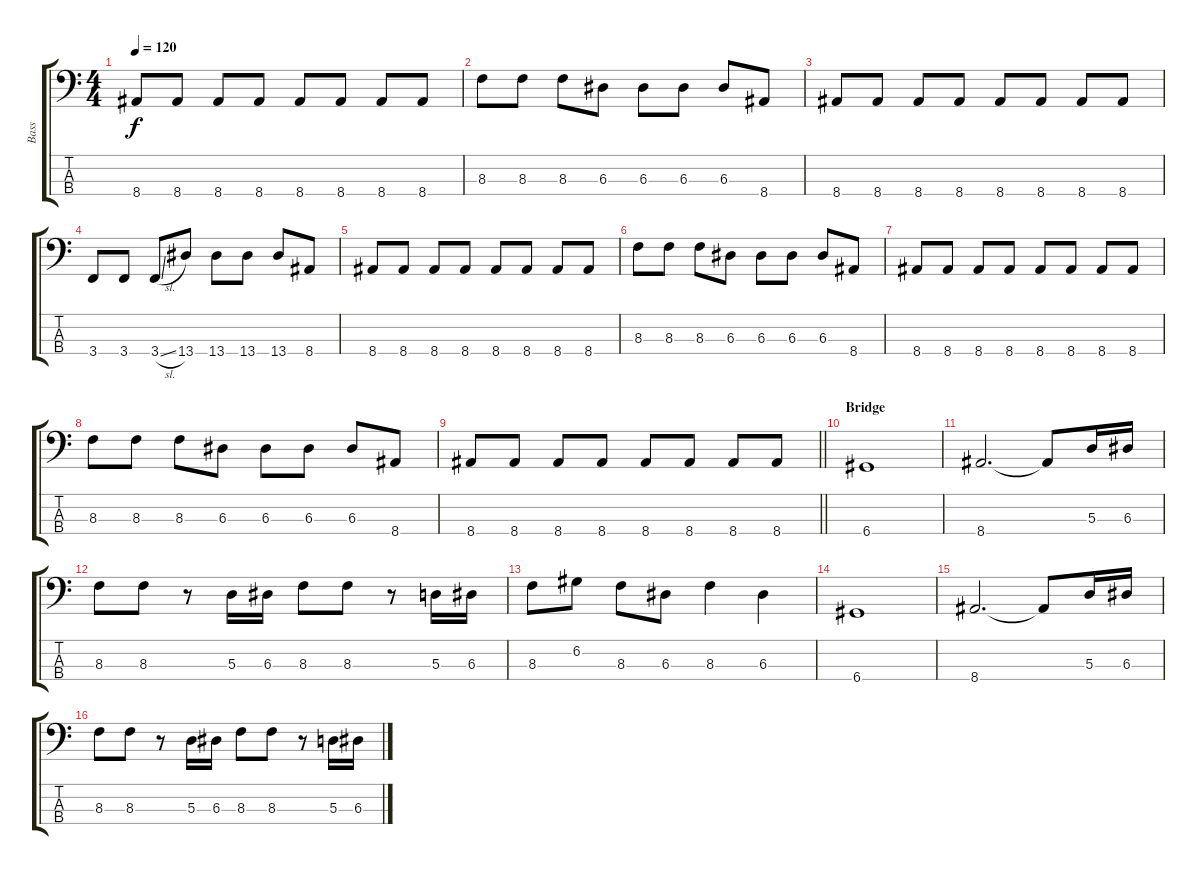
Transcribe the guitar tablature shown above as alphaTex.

\track ("Bass" "Bass") {instrument electricbassfinger}
\staff {score tabs}
\tuning (G2 D2 A1 D1) {hide}
\ts (4 4)
\tempo 120
\clef f4
\ks c
8.4.8{dy f} 8.4.8 8.4.8 8.4.8 8.4.8 8.4.8 8.4.8 8.4.8 |
8.3.8 8.3.8 8.3.8 6.3.8 6.3.8 6.3.8 6.3.8 8.4.8 |
8.4.8 8.4.8 8.4.8 8.4.8 8.4.8 8.4.8 8.4.8 8.4.8 |
3.4.8 3.4.8 3.4{sl}.8 13.4.8 13.4.8 13.4.8 13.4.8 8.4.8 |
8.4.8 8.4.8 8.4.8 8.4.8 8.4.8 8.4.8 8.4.8 8.4.8 |
8.3.8 8.3.8 8.3.8 6.3.8 6.3.8 6.3.8 6.3.8 8.4.8 |
8.4.8 8.4.8 8.4.8 8.4.8 8.4.8 8.4.8 8.4.8 8.4.8 |
8.3.8 8.3.8 8.3.8 6.3.8 6.3.8 6.3.8 6.3.8 8.4.8 |
\barLineRight lightlight
8.4.8 8.4.8 8.4.8 8.4.8 8.4.8 8.4.8 8.4.8 8.4.8 |
\section ("" "Bridge")
6.4.1 |
8.4.2{d} 8.4{t}.8 5.3.16 6.3.16 |
8.3.8 8.3.8 r.8 5.3.16 6.3.16 8.3.8 8.3.8 r.8 5.3.16 6.3.16 |
8.3.8 6.2.8 8.3.8 6.3.8 8.3.4 6.3.4 |
6.4.1 |
8.4.2{d} 8.4{t}.8 5.3.16 6.3.16 |
8.3.8 8.3.8 r.8 5.3.16 6.3.16 8.3.8 8.3.8 r.8 5.3.16 6.3.16
